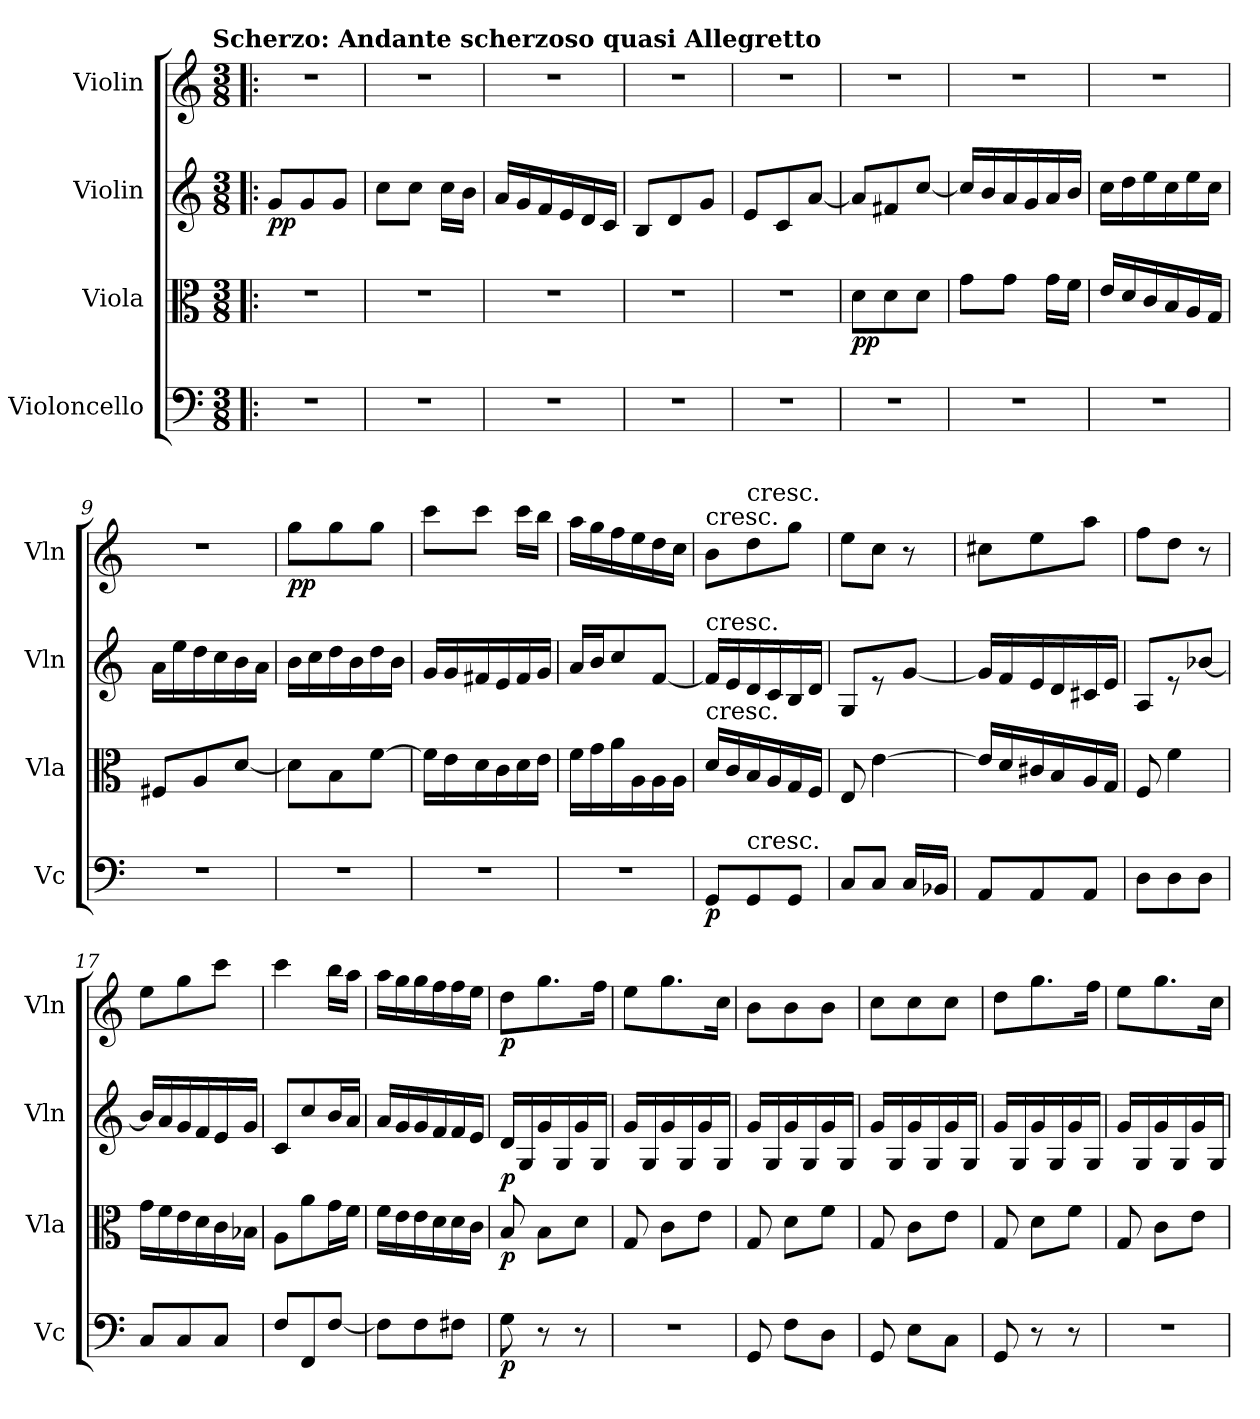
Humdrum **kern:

**kern	**dynam	**kern	**dynam	**kern	**dynam	**kern	**dynam
*part4	*part4	*part3	*part3	*part2	*part2	*part1	*part1
*staff4	*staff4	*staff3	*staff3	*staff2	*staff2	*staff1	*staff1
*I"Violoncello	*	*I"Viola	*	*I"Violin	*	*I"Violin	*
*I'Vc	*	*I'Vla	*	*I'Vln	*	*I'Vln	*
*clefF4	*	*clefC3	*	*clefG2	*	*clefG2	*
*k[]	*	*k[]	*	*k[]	*	*k[]	*
*C:	*	*C:	*	*C:	*	*C:	*
!!LO:TX:omd:t=Scherzo&colon; Andante scherzoso quasi Allegretto
*M3/8	*	*M3/8	*	*M3/8	*	*M3/8	*
*MM100	*	*MM100	*	*MM100	*	*MM100	*
=1!|:	=1!|:	=1!|:	=1!|:	=1!|:	=1!|:	=1!|:	=1!|:
4.r	.	4.r	.	8g/L	pp	4.r	.
.	.	.	.	8g/	.	.	.
.	.	.	.	8g/J	.	.	.
=2	=2	=2	=2	=2	=2	=2	=2
4.r	.	4.r	.	8cc\L	.	4.r	.
.	.	.	.	8cc\J	.	.	.
.	.	.	.	16cc\LL	.	.	.
.	.	.	.	16b\JJ	.	.	.
=3	=3	=3	=3	=3	=3	=3	=3
4.r	.	4.r	.	16a/LL	.	4.r	.
.	.	.	.	16g/	.	.	.
.	.	.	.	16f/	.	.	.
.	.	.	.	16e/	.	.	.
.	.	.	.	16d/	.	.	.
.	.	.	.	16c/JJ	.	.	.
=4	=4	=4	=4	=4	=4	=4	=4
4.r	.	4.r	.	8B/L	.	4.r	.
.	.	.	.	8d/	.	.	.
.	.	.	.	8g/J	.	.	.
=5	=5	=5	=5	=5	=5	=5	=5
4.r	.	4.r	.	8e/L	.	4.r	.
.	.	.	.	8c/	.	.	.
.	.	.	.	[8a/J	.	.	.
=6	=6	=6	=6	=6	=6	=6	=6
4.r	.	8d\L	pp	8a/L]	.	4.r	.
.	.	8d\	.	8f#X/	.	.	.
.	.	8d\J	.	[8cc/J	.	.	.
=7	=7	=7	=7	=7	=7	=7	=7
4.r	.	8g\L	.	16cc/LL]	.	4.r	.
.	.	.	.	16b/	.	.	.
.	.	8g\J	.	16a/	.	.	.
.	.	.	.	16g/	.	.	.
.	.	16g\LL	.	16a/	.	.	.
.	.	16f\JJ	.	16b/JJ	.	.	.
=8	=8	=8	=8	=8	=8	=8	=8
4.r	.	16e/LL	.	16cc\LL	.	4.r	.
.	.	16d/	.	16dd\	.	.	.
.	.	16c/	.	16ee\	.	.	.
.	.	16B/	.	16cc\	.	.	.
.	.	16A/	.	16ee\	.	.	.
.	.	16G/JJ	.	16cc\JJ	.	.	.
=9	=9	=9	=9	=9	=9	=9	=9
4.r	.	8F#X/L	.	16a\LL	.	4.r	.
.	.	.	.	16ee\	.	.	.
.	.	8A/	.	16dd\	.	.	.
.	.	.	.	16cc\	.	.	.
.	.	[8d/J	.	16b\	.	.	.
.	.	.	.	16a\JJ	.	.	.
=10	=10	=10	=10	=10	=10	=10	=10
4.r	.	8d\L]	.	16b\LL	.	8gg\L	pp
.	.	.	.	16cc\	.	.	.
.	.	8B\	.	16dd\	.	8gg\	.
.	.	.	.	16b\	.	.	.
.	.	[8f\J	.	16dd\	.	8gg\J	.
.	.	.	.	16b\JJ	.	.	.
=11	=11	=11	=11	=11	=11	=11	=11
4.r	.	16f\LL]	.	16g/LL	.	8ccc\L	.
.	.	16e\	.	16g/	.	.	.
.	.	16d\	.	16f#X/	.	8ccc\J	.
.	.	16c\	.	16e/	.	.	.
.	.	16d\	.	16f#/	.	16ccc\LL	.
.	.	16e\JJ	.	16g/JJ	.	16bb\JJ	.
=12	=12	=12	=12	=12	=12	=12	=12
4.r	.	16f\LL	.	16a/LL	.	16aa\LL	.
.	.	16g\	.	16b/J	.	16gg\	.
.	.	16a\	.	8cc/	.	16ff\	.
.	.	16A\	.	.	.	16ee\	.
.	.	16A\	.	[8f/J	.	16dd\	.
.	.	16A\JJ	.	.	.	16cc\JJ	.
=13	=13	=13	=13	=13	=13	=13	=13
!	!	!	!	!	!	!LO:TX:t=cresc.	!
!	!	!	!	!LO:TX:t=cresc.	!	!	!
!	!	!LO:TX:t=cresc.	!	!	!	!	!
8GG/L	p	16d/LL	.	16f/LL]	.	8b\L	.
.	.	16c/	.	16e/	.	.	.
!	!	!	!	!	!	!LO:TX:t=cresc.	!
!LO:TX:t=cresc.	!	!	!	!	!	!	!
8GG/	.	16B/	.	16d/	.	8dd\	.
.	.	16A/	.	16c/	.	.	.
8GG/J	.	16G/	.	16B/	.	8gg\J	.
.	.	16F/JJ	.	16d/JJ	.	.	.
=14	=14	=14	=14	=14	=14	=14	=14
8C/L	.	8E/	.	8G/L	.	8ee\L	.
8C/J	.	[4e\	.	8r	.	8cc\J	.
16C/LL	.	.	.	[8g/J	.	8r	.
16BB-X/JJ	.	.	.	.	.	.	.
=15	=15	=15	=15	=15	=15	=15	=15
8AA/L	.	16e/LL]	.	16g/LL]	.	8cc#X\L	.
.	.	16d/	.	16f/	.	.	.
8AA/	.	16c#X/	.	16e/	.	8ee\	.
.	.	16B/	.	16d/	.	.	.
8AA/J	.	16A/	.	16c#X/	.	8aa\J	.
.	.	16G/JJ	.	16e/JJ	.	.	.
=16	=16	=16	=16	=16	=16	=16	=16
8D\L	.	8F/	.	8A/L	.	8ff\L	.
8D\	.	4f\	.	8r	.	8dd\J	.
8D\J	.	.	.	[8b-X/J	.	8r	.
=17	=17	=17	=17	=17	=17	=17	=17
8C/L	.	16g\LL	.	16b-/LL]	.	8ee\L	.
.	.	16f\	.	16a/	.	.	.
8C/	.	16e\	.	16g/	.	8gg\	.
.	.	16d\	.	16f/	.	.	.
8C/J	.	16c\	.	16e/	.	8ccc\J	.
.	.	16B-X\JJ	.	16g/JJ	.	.	.
=18	=18	=18	=18	=18	=18	=18	=18
8F/L	.	8A\L	.	8c/L	.	4ccc\	.
8FF/	.	8a\	.	8cc/	.	.	.
[8F/J	.	16g\L	.	16b/L	.	16bb\LL	.
.	.	16f\JJ	.	16a/JJ	.	16aa\JJ	.
=19	=19	=19	=19	=19	=19	=19	=19
8F\L]	.	16f\LL	.	16a/LL	.	16aa\LL	.
.	.	16e\	.	16g/	.	16gg\	.
8F\	.	16e\	.	16g/	.	16gg\	.
.	.	16d\	.	16f/	.	16ff\	.
8F#X\J	.	16d\	.	16f/	.	16ff\	.
.	.	16c\JJ	.	16e/JJ	.	16ee\JJ	.
=20	=20	=20	=20	=20	=20	=20	=20
8G\	p	8B/	p	16d/LL	p	8dd\L	p
.	.	.	.	16G/	.	.	.
8r	.	8B\L	.	16g/	.	8.gg\	.
.	.	.	.	16G/	.	.	.
8r	.	8d\J	.	16g/	.	.	.
.	.	.	.	16G/JJ	.	16ff\Jk	.
=21	=21	=21	=21	=21	=21	=21	=21
4.r	.	8G/	.	16g/LL	.	8ee\L	.
.	.	.	.	16G/	.	.	.
.	.	8c\L	.	16g/	.	8.gg\	.
.	.	.	.	16G/	.	.	.
.	.	8e\J	.	16g/	.	.	.
.	.	.	.	16G/JJ	.	16cc\Jk	.
=22	=22	=22	=22	=22	=22	=22	=22
8GG/	.	8G/	.	16g/LL	.	8b\L	.
.	.	.	.	16G/	.	.	.
8F\L	.	8d\L	.	16g/	.	8b\	.
.	.	.	.	16G/	.	.	.
8D\J	.	8f\J	.	16g/	.	8b\J	.
.	.	.	.	16G/JJ	.	.	.
=23	=23	=23	=23	=23	=23	=23	=23
8GG/	.	8G/	.	16g/LL	.	8cc\L	.
.	.	.	.	16G/	.	.	.
8E\L	.	8c\L	.	16g/	.	8cc\	.
.	.	.	.	16G/	.	.	.
8C\J	.	8e\J	.	16g/	.	8cc\J	.
.	.	.	.	16G/JJ	.	.	.
=24	=24	=24	=24	=24	=24	=24	=24
8GG/	.	8G/	.	16g/LL	.	8dd\L	.
.	.	.	.	16G/	.	.	.
8r	.	8d\L	.	16g/	.	8.gg\	.
.	.	.	.	16G/	.	.	.
8r	.	8f\J	.	16g/	.	.	.
.	.	.	.	16G/JJ	.	16ff\Jk	.
=25	=25	=25	=25	=25	=25	=25	=25
4.r	.	8G/	.	16g/LL	.	8ee\L	.
.	.	.	.	16G/	.	.	.
.	.	8c\L	.	16g/	.	8.gg\	.
.	.	.	.	16G/	.	.	.
.	.	8e\J	.	16g/	.	.	.
.	.	.	.	16G/JJ	.	16cc\Jk	.
=	=	=	=	=	=	=	=
*-	*-	*-	*-	*-	*-	*-	*-
